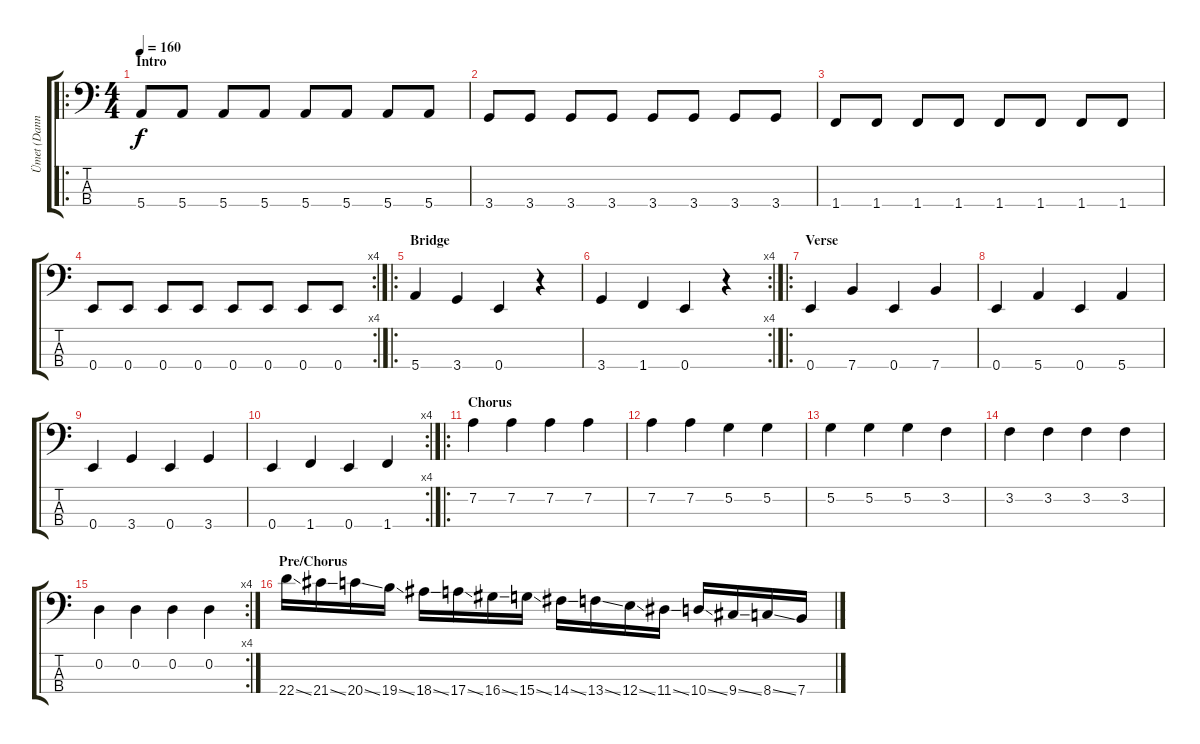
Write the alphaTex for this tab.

\track ("Ümet (Danny/ULTIMATE BASS)" "Ümet (Dann") {instrument electricbasspick}
\staff {score tabs}
\tuning (G2 D2 A1 E1) {hide}
\ro
\ts (4 4)
\section ("" "Intro")
\tempo 160
\clef f4
\ks c
5.4.8{dy f instrument electricbasspick} 5.4.8 5.4.8 5.4.8 5.4.8 5.4.8 5.4.8 5.4.8 |
3.4.8 3.4.8 3.4.8 3.4.8 3.4.8 3.4.8 3.4.8 3.4.8 |
1.4.8 1.4.8 1.4.8 1.4.8 1.4.8 1.4.8 1.4.8 1.4.8 |
\rc 4
0.4.8 0.4.8 0.4.8 0.4.8 0.4.8 0.4.8 0.4.8 0.4.8 |
\ro
\section ("" "Bridge")
5.4.4 3.4.4 0.4.4 r.4 |
\rc 4
3.4.4 1.4.4 0.4.4 r.4 |
\ro
\section ("" "Verse")
0.4.4 7.4.4 0.4.4 7.4.4 |
0.4.4 5.4.4 0.4.4 5.4.4 |
0.4.4 3.4.4 0.4.4 3.4.4 |
\rc 4
0.4.4 1.4.4 0.4.4 1.4.4 |
\ro
\section ("" "Chorus")
7.2.4 7.2.4 7.2.4 7.2.4 |
7.2.4 7.2.4 5.2.4 5.2.4 |
5.2.4 5.2.4 5.2.4 3.2.4 |
3.2.4 3.2.4 3.2.4 3.2.4 |
\rc 4
0.2.4 0.2.4 0.2.4 0.2.4 |
\section ("" "Pre/Chorus")
22.4{ss}.16 21.4{ss}.16 20.4{ss}.16 19.4{ss}.16 18.4{ss}.16 17.4{ss}.16 16.4{ss}.16 15.4{ss}.16 14.4{ss}.16 13.4{ss}.16 12.4{ss}.16 11.4{ss}.16 10.4{ss}.16 9.4{ss}.16 8.4{ss}.16 7.4{ss}.16
